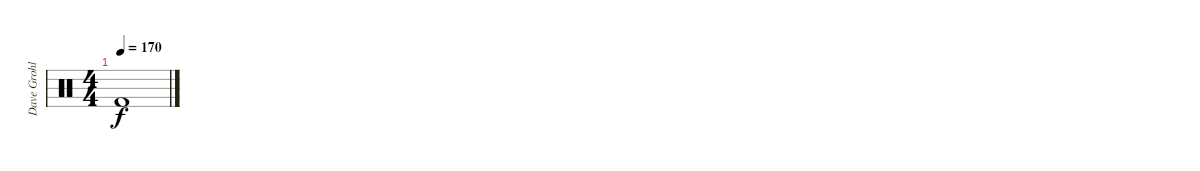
\track ("Dave Grohl (Drums)" "Dave Grohl") {instrument percussion}
\staff {score}
\articulation defaults
\ts (4 4)
\tempo 170
\clef neutral
\ks c "Kick (hit) 2".1{dy f}
